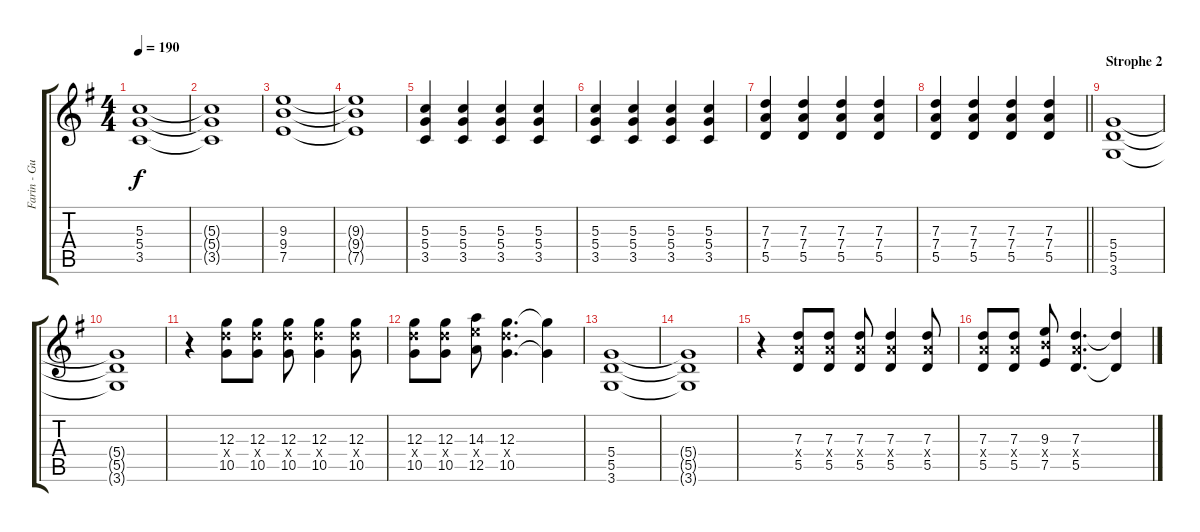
\track ("Farin - Guitar 2" "Farin - Gu") {instrument overdrivenguitar}
\staff {score tabs}
\tuning (E4 B3 G3 D3 A2 E2) {hide}
\ts (4 4)
\tempo 190
\clef g2
\ks g
(5.3 5.4 3.5).1{dy f} |
(5.3{t} 5.4{t} 3.5{t}).1 |
(9.3 9.4 7.5).1 |
(9.3{t} 9.4{t} 7.5{t}).1 |
(5.3 5.4 3.5).4 (5.3 5.4 3.5).4 (5.3 5.4 3.5).4 (5.3 5.4 3.5).4 |
(5.3 5.4 3.5).4 (5.3 5.4 3.5).4 (5.3 5.4 3.5).4 (5.3 5.4 3.5).4 |
(7.3 7.4 5.5).4 (7.3 7.4 5.5).4 (7.3 7.4 5.5).4 (7.3 7.4 5.5).4 |
\barLineRight lightlight
(7.3 7.4 5.5).4 (7.3 7.4 5.5).4 (7.3 7.4 5.5).4 (7.3 7.4 5.5).4 |
\section ("" "Strophe 2")
(5.4 5.5 3.6).1 |
(5.4{t} 5.5{t} 3.6{t}).1 |
r.4 (12.3 12.4{x} 10.5).8 (12.3 12.4{x} 10.5).8 (12.3 12.4{x} 10.5).8 (12.3 12.4{x} 10.5).4 (12.3 12.4{x} 10.5).8 |
(12.3 12.4{x} 10.5).8 (12.3 12.4{x} 10.5).8 (14.3 14.4{x} 12.5).8 (12.3 12.4{x} 10.5).4{d} (12.3{t} 10.5{t}).4 |
(5.4 5.5 3.6).1 |
(5.4{t} 5.5{t} 3.6{t}).1 |
r.4 (7.3 7.4{x} 5.5).8 (7.3 7.4{x} 5.5).8 (7.3 7.4{x} 5.5).8 (7.3 7.4{x} 5.5).4 (7.3 7.4{x} 5.5).8 |
(7.3 7.4{x} 5.5).8 (7.3 7.4{x} 5.5).8 (9.3 9.4{x} 7.5).8 (7.3 7.4{x} 5.5).4{d} (7.3{t} 5.5{t}).4
